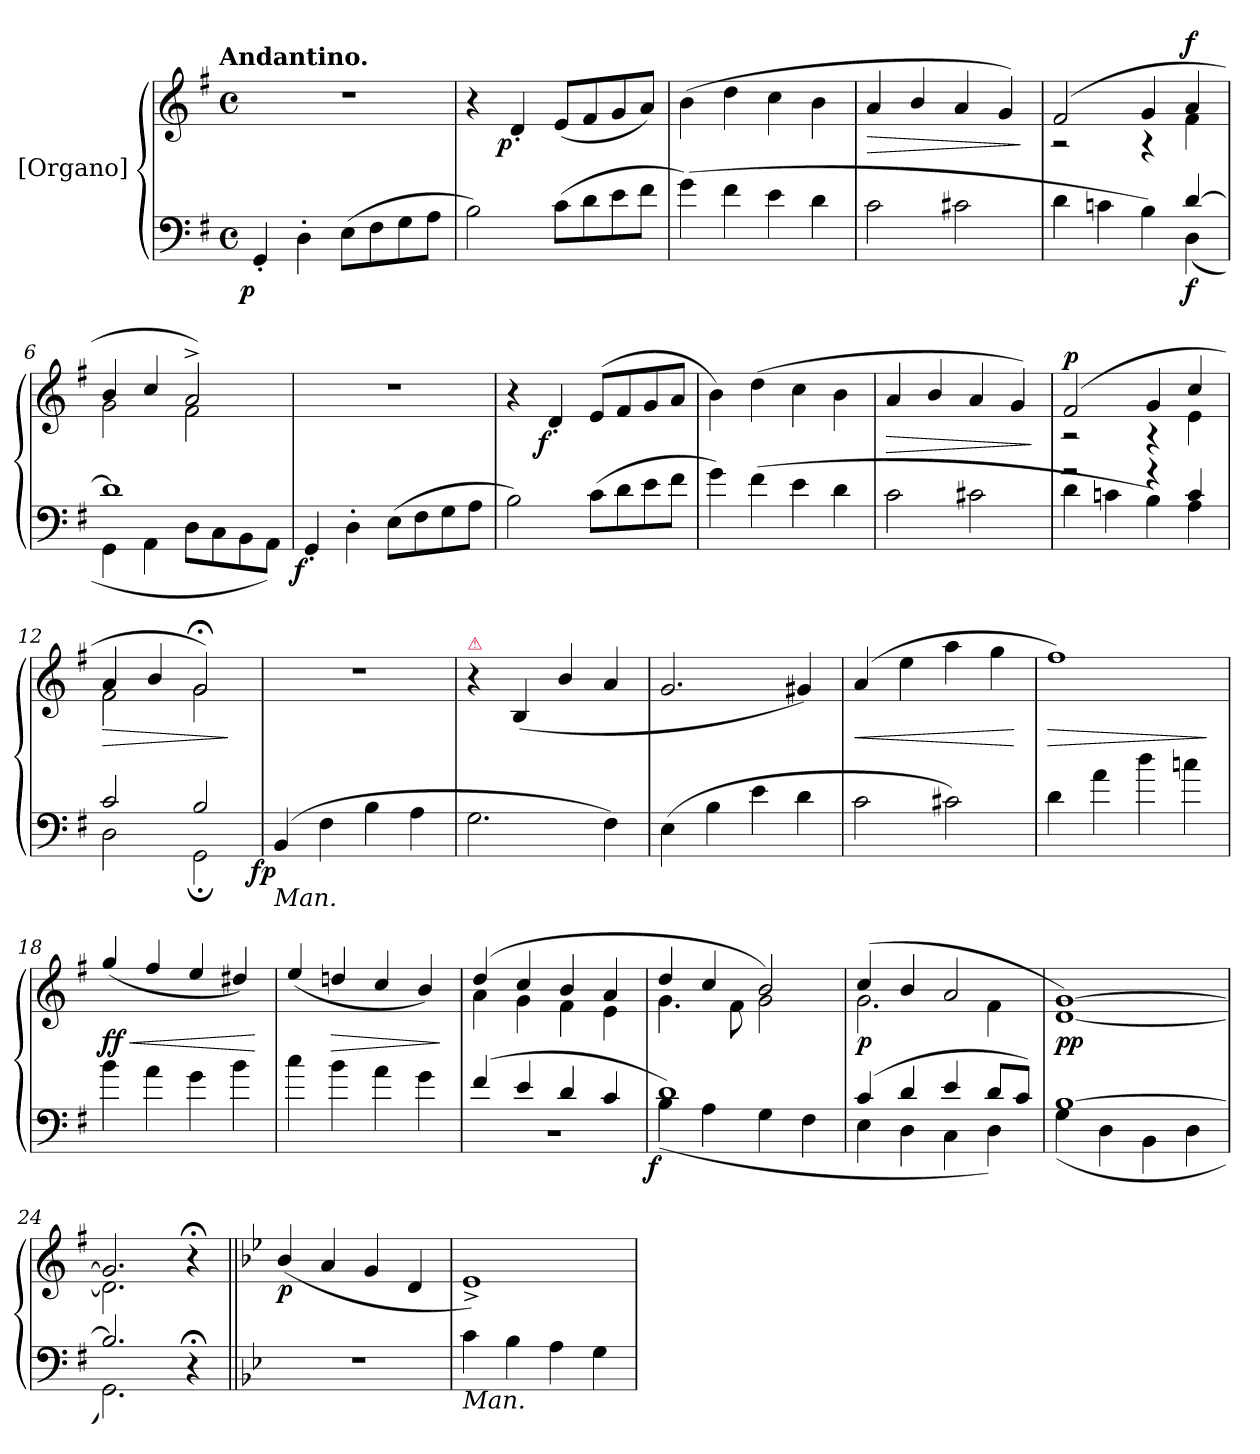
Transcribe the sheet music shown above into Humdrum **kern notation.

**kern	**dynam	**kern	**dynam
*part2	*part2	*part1	*part1
*staff2	*staff2	*staff1	*staff1
*I"[Organo]	*	*	*
*clefF4	*	*clefG2	*
*k[f#]	*	*k[f#]	*
!!LO:TX:omd:t=Andantino.
*M4/4	*	*M4/4	*
*met(c)	*	*met(c)	*
=1	=1	=1	=1
!	!LO:DY:b:rj	!	!
4GG'/	p	1r	.
4D'\	.	.	.
(8E\L	.	.	.
8F#\	.	.	.
8G\	.	.	.
8A\J	.	.	.
=2	=2	=2	=2
2B\)	.	4r	.
!	!	!	!LO:DY:rj
.	.	4d'/	p
(8c\L	.	(8e/L	.
8d\	.	8f#/	.
8e\	.	8g/	.
8f#\J	.	8a/J)	.
=3	=3	=3	=3
(4g\)	.	(4b\	.
4f#\	.	4dd\	.
4e\	.	4cc\	.
4d\	.	4b\	.
=4	=4	=4	=4
!	!	!	!LO:HP:b
2c\	.	4a/	>
.	.	4b/	.
2c#X\	.	4a/	.
.	.	4g/)	.
.	.	.	]
=5	=5	=5	=5
*^	*	*^	*
2.ryy	4d\	.	(2f#/	2r	.
.	4cn\	.	.	.	.
.	4B\)	.	4g/	4r	.
!	!	!LO:DY:b	!	!	!LO:DY:a
[4d/	(4D\	f	4a/	4f#\	f
=6	=6	=6	=6	=6	=6
1d/]	4GG\	.	4b/	2g\	.
.	4AA\	.	4cc/	.	.
.	8D\L	.	2a^/)	2f#\	.
.	8C\	.	.	.	.
.	8BB\	.	.	.	.
.	8AA\J)	.	.	.	.
*	*	*	*v	*v	*
=7	=7	=7	=7	=7
!	!	!LO:DY:b:rj	!	!
*v	*v	*	*	*
4GG'/	f	1r	.
4D'\	.	.	.
(8E\L	.	.	.
8F#\	.	.	.
8G\	.	.	.
8A\J	.	.	.
=8	=8	=8	=8
2B\)	.	4r	.
!	!	!	!LO:DY:rj
.	.	4d'/	f
(8c\L	.	(8e/L	.
8d\	.	8f#/	.
8e\	.	8g/	.
8f#\J	.	8a/J	.
=9	=9	=9	=9
4g\)	.	4b\)	.
(4f#\	.	(4dd\	.
4e\	.	4cc\	.
4d\	.	4b\	.
=10	=10	=10	=10
!	!	!	!LO:HP:b
2c\	.	4a/	>
.	.	4b/	.
2c#X\	.	4a/	.
.	.	4g/)	.
.	.	.	]
=11	=11	=11	=11
*^	*	*^	*
!	!	!	!	!	!LO:DY:a
2r	4d\	.	(2f#/	2r	p
.	4cn\	.	.	.	.
4r	4B\)	.	4g/	4r	.
4c/	4A\	.	4cc/	4e\	.
=12	=12	=12	=12	=12	=12
!	!	!	!	!	!LO:HP:b
2c/	2D\	.	4a/	2f#\	>
.	.	.	4b/	.	.
2B/	2GG;<\	.	2g;</)	2g\	.
*v	*v	*	*	*	*
*	*	*v	*v	*
.	.	.	]
=13	=13	=13	=13
!LO:TX:b:i:t=Man.	!	!	!
!	!LO:DY:b:rj	!	!
(4BB/	fp	1r	.
4F#\	.	.	.
4B\	.	.	.
4A\	.	.	.
=14	=14	=14	=14
!	!	!LO:TX:a:color=crimson:t=⚠	!
2.G\	.	4r	.
.	.	(4B/	.
.	.	4b/	.
4F#\)	.	4a/	.
=15	=15	=15	=15
(>4E\	.	2.g/	.
4B\	.	.	.
4e\	.	.	.
4d\	.	4g#X/)	.
=16	=16	=16	=16
!	!	!	!LO:HP:b
2c\	.	(4a/	<
.	.	4ee\	.
2c#X\)	.	4aa\	.
.	.	4gg\	.
.	.	.	[
=17	=17	=17	=17
!	!	!	!LO:HP:b
4d\	.	1ff#\)	>
4a\	.	.	.
4dd\	.	.	.
4ccn\	.	.	.
.	.	.	]
=18	=18	=18	=18
!	!	!	!LO:HP:b
4b\	.	(4gg/	< ff
4a\	.	4ff#/	.
4g\	.	4ee/	.
4b\	.	4dd#X/)	.
.	.	.	[
=19	=19	=19	=19
4cc\	.	(4ee/	.
!	!	!	!LO:HP:b
4b\	.	4ddn/	>
4a\	.	4cc/	.
4g\	.	4b/)	.
.	.	.	]
=20	=20	=20	=20
*^	*	*^	*
(4f#/	1r	.	(4dd/	4a\	.
4e/	.	.	4cc/	4g\	.
4d/	.	.	4b/	4f#\	.
4c/	.	.	4a/	4e\	.
=21	=21	=21	=21	=21	=21
!	!	!LO:DY:b:rj	!	!	!
1d/)	(4B\	f	4dd/	4.g\	.
.	4A\	.	4cc/	.	.
.	.	.	.	8f#\	.
.	4G\	.	2b/)	2g\	.
.	4F#\	.	.	.	.
=22	=22	=22	=22	=22	=22
(4c/	4E\	.	(4cc/	2.g\	p
4d/	4D\	.	4b/	.	.
4e/	4C\	.	2a/	.	.
8d/L	4D\)	.	.	4f#\	.
8c/J)	.	.	.	.	.
*	*	*	*v	*v	*
=23	=23	=23	=23	=23
[1B/	(4G\	.	[1d/ [1g/)	pp
.	4D\	.	.	.
.	4BB\	.	.	.
.	4D\	.	.	.
=24	=24	=24	=24	=24
*	*	*	*^	*
2.B/]	2.GG\)	.	2.g/]	2.d\]	.
4r;<	4ryy	.	4r;<	4ryy	.
*v	*v	*	*	*	*
*	*	*v	*v	*
=25||	=25||	=25||	=25||
*k[b-e-]	*	*k[b-e-]	*
*^	*	*^	*
!	!	!	!LO:TX:a:color=crimson:t=⚠	!	!
!LO:TX:a:color=crimson:t=⚠	!	!	!	!	!
*v	*v	*	*	*	*
*	*	*v	*v	*
1r	.	(>4b-/	p
.	.	4a/	.
.	.	4g/	.
.	.	4d/	.
=26	=26	=26	=26
!LO:TX:b:i:t=Man.	!	!	!
4c\	.	1e-^/)	.
4B-\	.	.	.
4A\	.	.	.
4G\	.	.	.
=	=	=	=
*-	*-	*-	*-
